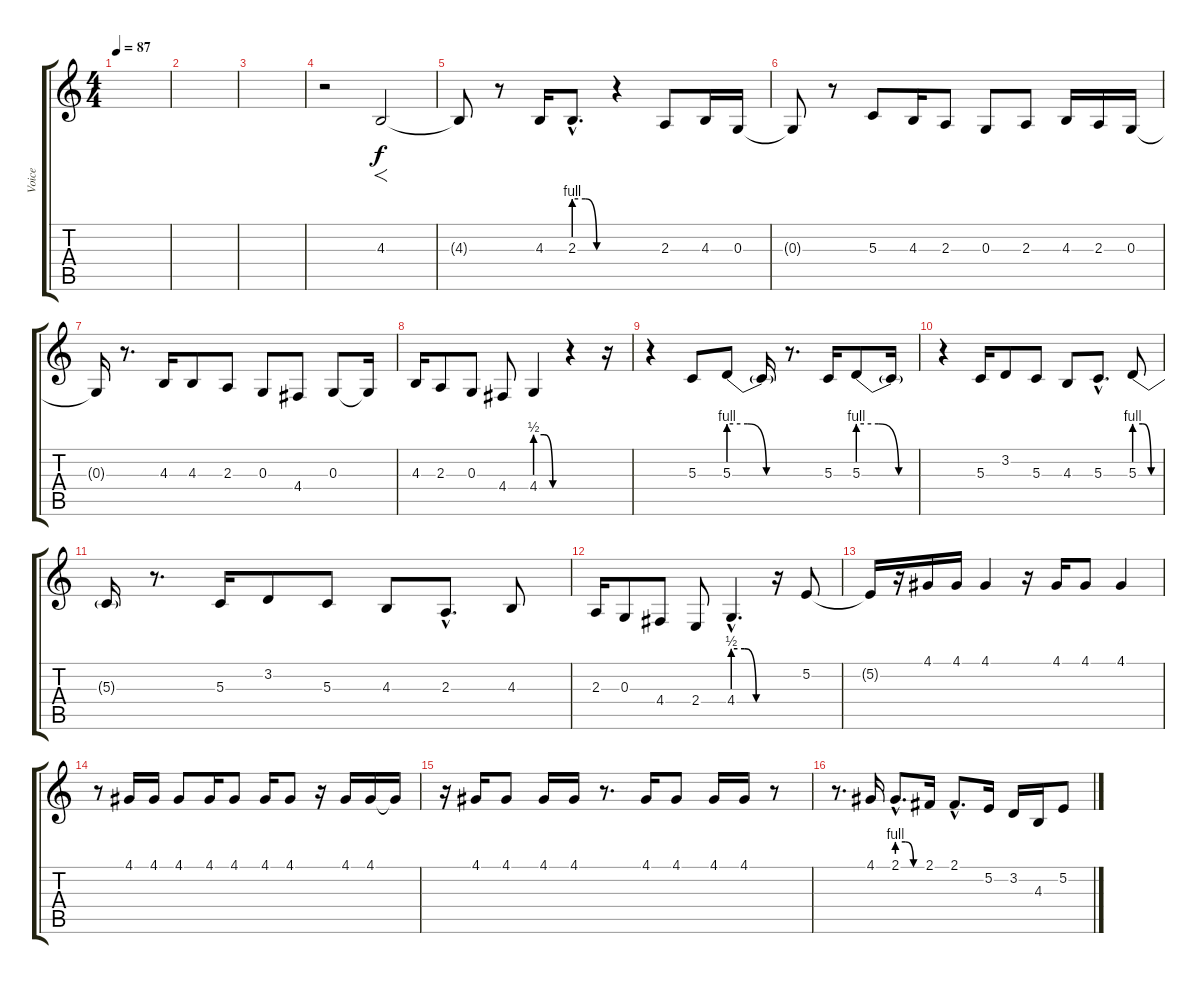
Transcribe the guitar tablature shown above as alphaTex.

\track ("Voice" "Voice") {instrument lead2sawtooth}
\staff {score tabs}
\tuning (E4 B3 G3 D3 A2 D2) {hide}
\ts (4 4)
\tempo 87
\clef g2
\ks c
|
|
|
r.2 4.3.2{f} |
4.3{t}.8 r.8 4.3.16 2.3{be (custom 0 4 20 4 40 0 60 0) hac}.8{d} r.4 2.3.8 4.3.16 0.3.16 |
0.3{t}.8 r.8 5.3.8 4.3.16 2.3.8 0.3.8 2.3.8 4.3.16 2.3.16 0.3.16 |
0.3{t}.16 r.8{d} 4.3.16 4.3.8 2.3.8 0.3.8 4.4.8 0.3.8 0.3{t}.16 |
4.3.16 2.3.8 0.3.8 4.4.8 4.4{be (custom 0 2 20 2 40 0 60 0)}.4 r.4 r.16 |
r.4 5.3.8 5.3{be (custom 0 4 20 4 40 0 60 0)}.8 5.3{t}.16 r.8{d} 5.3.16 5.3{be (custom 0 4 20 4 40 0 60 0)}.8 5.3{t}.16 |
r.4 5.3.16 3.2.8 5.3.8 4.3.8 5.3{hac}.8{d} 5.3{be (custom 0 4 20 4 40 0 60 0)}.8 |
5.3{t}.16 r.8{d} 5.3.16 3.2.8 5.3.8 4.3.8 2.3{hac}.8{d} 4.3.8 |
2.3.16 0.3.8 4.4.8 2.4.8 4.4{be (custom 0 2 20 2 40 0 60 0) hac}.4{d} r.16 5.2.8 |
5.2{t}.16 r.16 4.1.16 4.1.16 4.1.4 r.16 4.1.16 4.1.8 4.1.4 |
r.8 4.1.16 4.1.16 4.1.8 4.1.16 4.1.8 4.1.16 4.1.8 r.16 4.1.16 4.1.16 4.1{t}.16 |
r.16 4.1.16 4.1.8 4.1.16 4.1.16 r.8{d} 4.1.16 4.1.8 4.1.16 4.1.16 r.8 |
r.8{d} 4.1.16 2.1{be (custom 0 4 20 4 40 0 60 0) hac}.8{d} 2.1.16 2.1{hac}.8{d} 5.2.16 3.2.16 4.3.16 5.2.8
